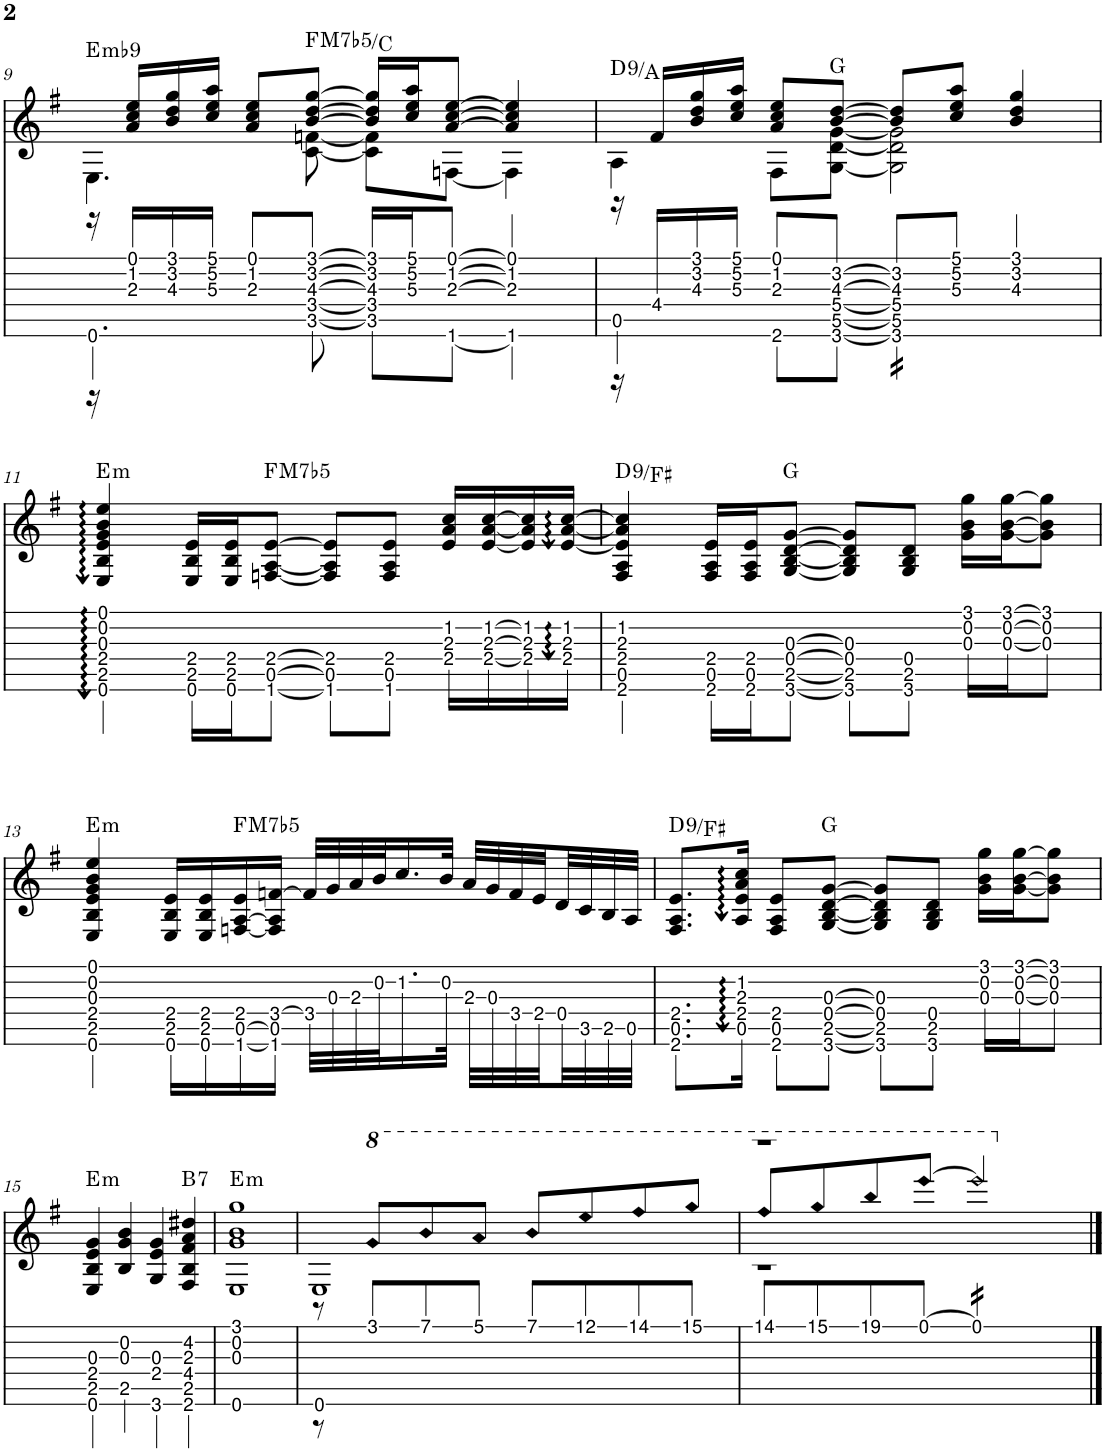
**kern	**kern	**harte
*part1	*part1	*part1
*staff2	*staff1	*
*I"Guitar	*	*
!!LO:PB:g=z
*	*clefG2	*
*Trd7c12	*Trd7c12	*
*k[f#]	*k[f#]	*
*M4/4	*M4/4	*
=9	=9	=9
*^	*^	*
!	!	!	!	!LO:H:kt=m
4.E\	16r	4.E\	16r	E:min(b9)
.	16a/ 16cc/ 16ee/LL	.	16a/ 16cc/ 16ee/LL	.
.	16b/ 16dd/ 16gg/	.	16b/ 16dd/ 16gg/	.
.	16cc/ 16ee/ 16aa/JJ	.	16cc/ 16ee/ 16aa/JJ	.
.	8a/ 8cc/ 8ee/L	.	8a/ 8cc/ 8ee/L	.
!	!	!	!	!LO:H:kt=M7
[8c\ [8fn\	[8b/ [8dd/ [8gg/J	[8c\ [8fn\	[8b/ [8dd/ [8gg/J	F:(3,b5,7)/5
8c\] 8f\]L	16b/] 16dd/] 16gg/]LL	8c\] 8f\]L	16b/] 16dd/] 16gg/]LL	.
.	16cc/ 16ee/ 16aa/J	.	16cc/ 16ee/ 16aa/J	.
[8Fn\J	[8a/ [8cc/ [8ee/J	[8Fn\J	[8a/ [8cc/ [8ee/J	.
4F\]	4a/] 4cc/] 4ee/]	4F\]	4a/] 4cc/] 4ee/]	.
=10	=10	=10	=10	=10
!	!	!	!	!LO:H:kt=9
4A\	16r	4A\	16r	D:9/5
.	16f#/LL	.	16f#/LL	.
.	16b/ 16dd/ 16gg/	.	16b/ 16dd/ 16gg/	.
.	16cc/ 16ee/ 16aa/JJ	.	16cc/ 16ee/ 16aa/JJ	.
8F#\L	8a/ 8cc/ 8ee/L	8F#\L	8a/ 8cc/ 8ee/L	.
[8G\ [8d\ [8g\J	[8b/ [8dd/J	[8G\ [8d\ [8g\J	[8b/ [8dd/J	G:maj
2G\] 2d\] 2g\]	8b/] 8dd/]L	2G\] 2d\] 2g\]	8b/] 8dd/]L	.
.	8cc/ 8ee/ 8aa/J	.	8cc/ 8ee/ 8aa/J	.
.	4b/ 4dd/ 4gg/	.	4b/ 4dd/ 4gg/	.
!!LO:LB:g=z
=11	=11	=11	=11	=11
!	!	!	!	!LO:H:kt=m
*v	*v	*	*	*
*	*v	*v	*
4E\:: 4B\:: 4e\:: 4g\:: 4b\:: 4ee\::	4E/:: 4B/:: 4e/:: 4g/:: 4b/:: 4ee/::	E:min
16E\ 16B\ 16e\LL	16E/ 16B/ 16e/LL	.
16E\ 16B\ 16e\J	16E/ 16B/ 16e/J	.
!	!	!LO:H:kt=M7
[8F\ [8A\ [8e\J	[8Fn/ [8A/ [8e/J	F:(3,b5,7)
8Fn\] 8A\] 8e\]L	8F/] 8A/] 8e/]L	.
8F\ 8A\ 8e\J	8F/ 8A/ 8e/J	.
16e\ 16a\ 16cc\LL	16e/ 16a/ 16cc/LL	.
[16e\ [16a\ [16cc\	[16e/ [16a/ [16cc/	.
16e\] 16a\] 16cc\]	16e/] 16a/] 16cc/]	.
16e\:: 16a\:: 16cc\::JJ	[16e/:: [16a/:: [16cc/::JJ	.
=12	=12	=12
!	!	!LO:H:kt=9
4F#\ 4A\ 4e\ 4a\ 4cc\	4F#/ 4A/ 4e/] 4a/] 4cc/]	D:9/3
16F#\ 16A\ 16e\LL	16F#/ 16A/ 16e/LL	.
16F#\ 16A\ 16e\J	16F#/ 16A/ 16e/J	.
[8G\ [8B\ [8d\ [8g\J	[8G/ [8B/ [8d/ [8g/J	G:maj
8G\] 8B\] 8d\] 8g\]L	8G/] 8B/] 8d/] 8g/]L	.
8G\ 8B\ 8d\J	8G/ 8B/ 8d/J	.
16g\ 16b\ 16gg\LL	16g\ 16b\ 16gg\LL	.
[16g\ [16b\ [16gg\J	[16g\ [16b\ [16gg\J	.
8g\] 8b\] 8gg\]J	8g\] 8b\] 8gg\]J	.
!!LO:LB:g=z
=13	=13	=13
!	!	!LO:H:kt=m
4E\ 4B\ 4e\ 4g\ 4b\ 4ee\	4E/ 4B/ 4e/ 4g/ 4b/ 4ee/	E:min
16E\ 16B\ 16e\LL	16E/ 16B/ 16e/LL	.
16E\ 16B\ 16e\	16E/ 16B/ 16e/	.
!	!	!LO:H:kt=M7
[16Fn\ [16A\ 16e\	[16Fn/ [16A/ 16e/	F:(3,b5,7)
16A\] 16F\] [16f\JJ	16F/] 16A/] [16fn/JJ	.
32f\LLL]	32f/LLL]	.
32g\	32g/	.
32a\	32a/	.
32b\J	32b/J	.
16.cc\	16.cc/	.
32b\JJk	32b/JJk	.
32a\LLL	32a/LLL	.
32g\	32g/	.
32f\	32f/	.
32e\	32e/	.
32d\	32d/	.
32c\	32c/	.
32B\	32B/	.
32A\JJJ	32A/JJJ	.
=14	=14	=14
!	!	!LO:H:kt=9
8.F#\ 8.A\ 8.e\L	8.F#/ 8.A/ 8.e/L	D:9/3
16A\:: 16e\:: 16a\:: 16cc\::Jk	16A/:: 16e/:: 16a/:: 16cc/::Jk	.
8F#\ 8A\ 8e\L	8F#/ 8A/ 8e/L	.
[8G\ [8B\ [8d\ [8g\J	[8G/ [8B/ [8d/ [8g/J	G:maj
8G\] 8B\] 8d\] 8g\]L	8G/] 8B/] 8d/] 8g/]L	.
8G\ 8B\ 8d\J	8G/ 8B/ 8d/J	.
16g\ 16b\ 16gg\LL	16g\ 16b\ 16gg\LL	.
[16g\ [16b\ [16gg\J	[16g\ [16b\ [16gg\J	.
8g\] 8b\] 8gg\]J	8g\] 8b\] 8gg\]J	.
!!LO:LB:g=z
=15	=15	=15
!	!	!LO:H:kt=m
4E\ 4B\ 4e\ 4g\	4E/ 4B/ 4e/ 4g/	E:min
4B\ 4g\ 4b\	4B/ 4g/ 4b/	.
4G\ 4e\ 4g\	4G/ 4e/ 4g/	.
!	!	!LO:H:kt=7
4F#\ 4B\ 4f#\ 4a\ 4dd#\	4F#/ 4B/ 4f#/ 4a/ 4dd#X/	B:7
=16	=16	=16
!	!	!LO:H:kt=m
1E 1g 1b 1gg	1E 1g 1b 1gg	E:min
=17	=17	=17
*^	*^	*
1E	8r	1E	8r	.
*8va	*	*	*	*
!	!LO:N:head=diamond	!	!	!
*	*	*8va	*	*
!	!	!	!LO:N:head=diamond	!
.	8gg/L	.	8gg/L	.
!	!LO:N:head=diamond	!	!LO:N:head=diamond	!
.	8bb/	.	8bb/	.
!	!LO:N:head=diamond	!	!LO:N:head=diamond	!
.	8aa/J	.	8aa/J	.
!	!LO:N:head=diamond	!	!LO:N:head=diamond	!
.	8bb/L	.	8bb/L	.
!	!LO:N:head=diamond	!	!LO:N:head=diamond	!
.	8eee/	.	8eee/	.
!	!LO:N:head=diamond	!	!LO:N:head=diamond	!
.	8fff#/	.	8fff#/	.
!	!LO:N:head=diamond	!	!LO:N:head=diamond	!
.	8ggg/J	.	8ggg/J	.
=18	=18	=18	=18	=18
!	!LO:N:head=diamond	!	!LO:N:head=diamond	!
1r	8fff#/L	1r	8fff#/L	.
!	!LO:N:head=diamond	!	!LO:N:head=diamond	!
.	8ggg/	.	8ggg/	.
!	!LO:N:head=diamond	!	!LO:N:head=diamond	!
.	8bbb/	.	8bbb/	.
!	!LO:N:head=diamond	!	!LO:N:head=diamond	!
.	[8eeee/J	.	[8eeee/J	.
!	!LO:N:head=diamond	!	!LO:N:head=diamond	!
.	2eeee/]	.	2eeee/]	.
*X8va	*	*	*	*
*	*	*X8va	*	*
*v	*v	*	*	*
*	*v	*v	*
==	==	==
*-	*-	*-
